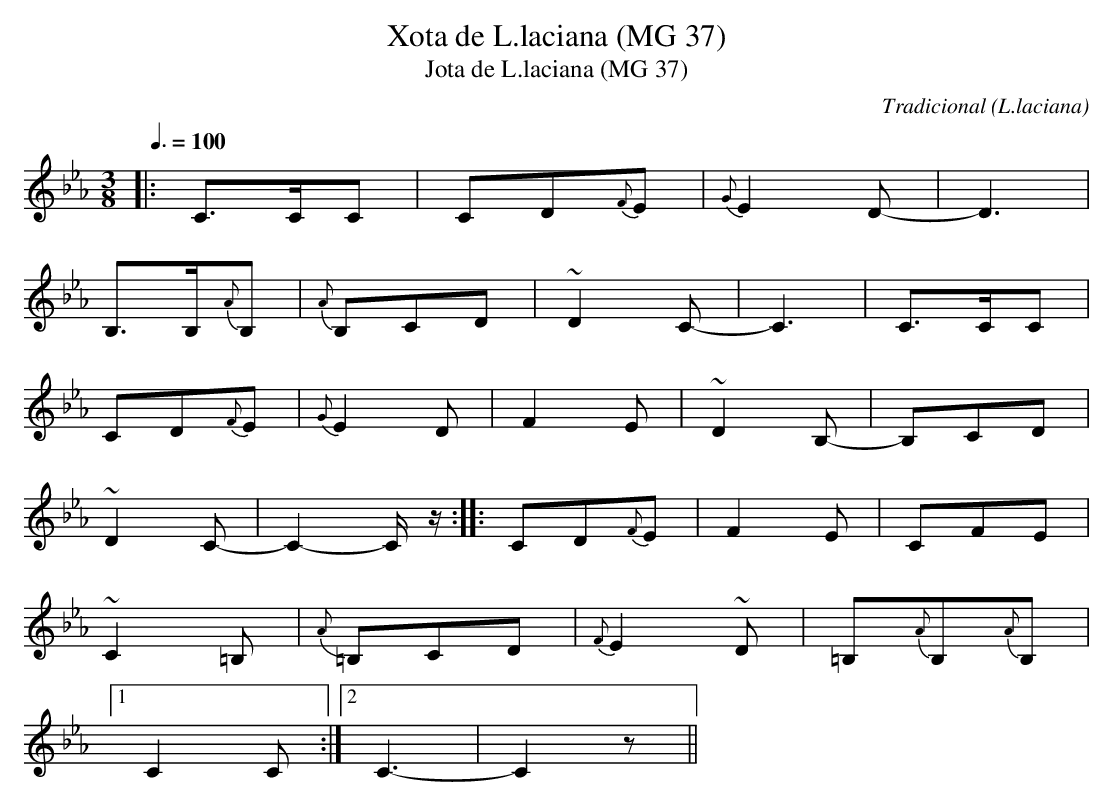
X:1
T:Xota de L.laciana (MG 37)
T:Jota de L.laciana (MG 37)
C:Tradicional
O:L.laciana
M:3/8
L:1/8
Q:3/8=100
E:Nivel 3
K:Cm
|:C>CC|CD{F}E|{G}E2 D-|D3|
B,>B,{A}B,|{A}B,CD|~D2 C-|C3|C>CC|
CD{F}E|{G}E2 D-|F2 E|~D2 B,-|B,CD|
~D2 C-|C2- C/2 z/:||: CD{F}E|F2 E|CFE|
~C2 =B,|{A}=B,CD|{F}E2 ~D|=B,{A}B,{A}B,|
[1 C2 C :|[2 C3-|C2 z||
